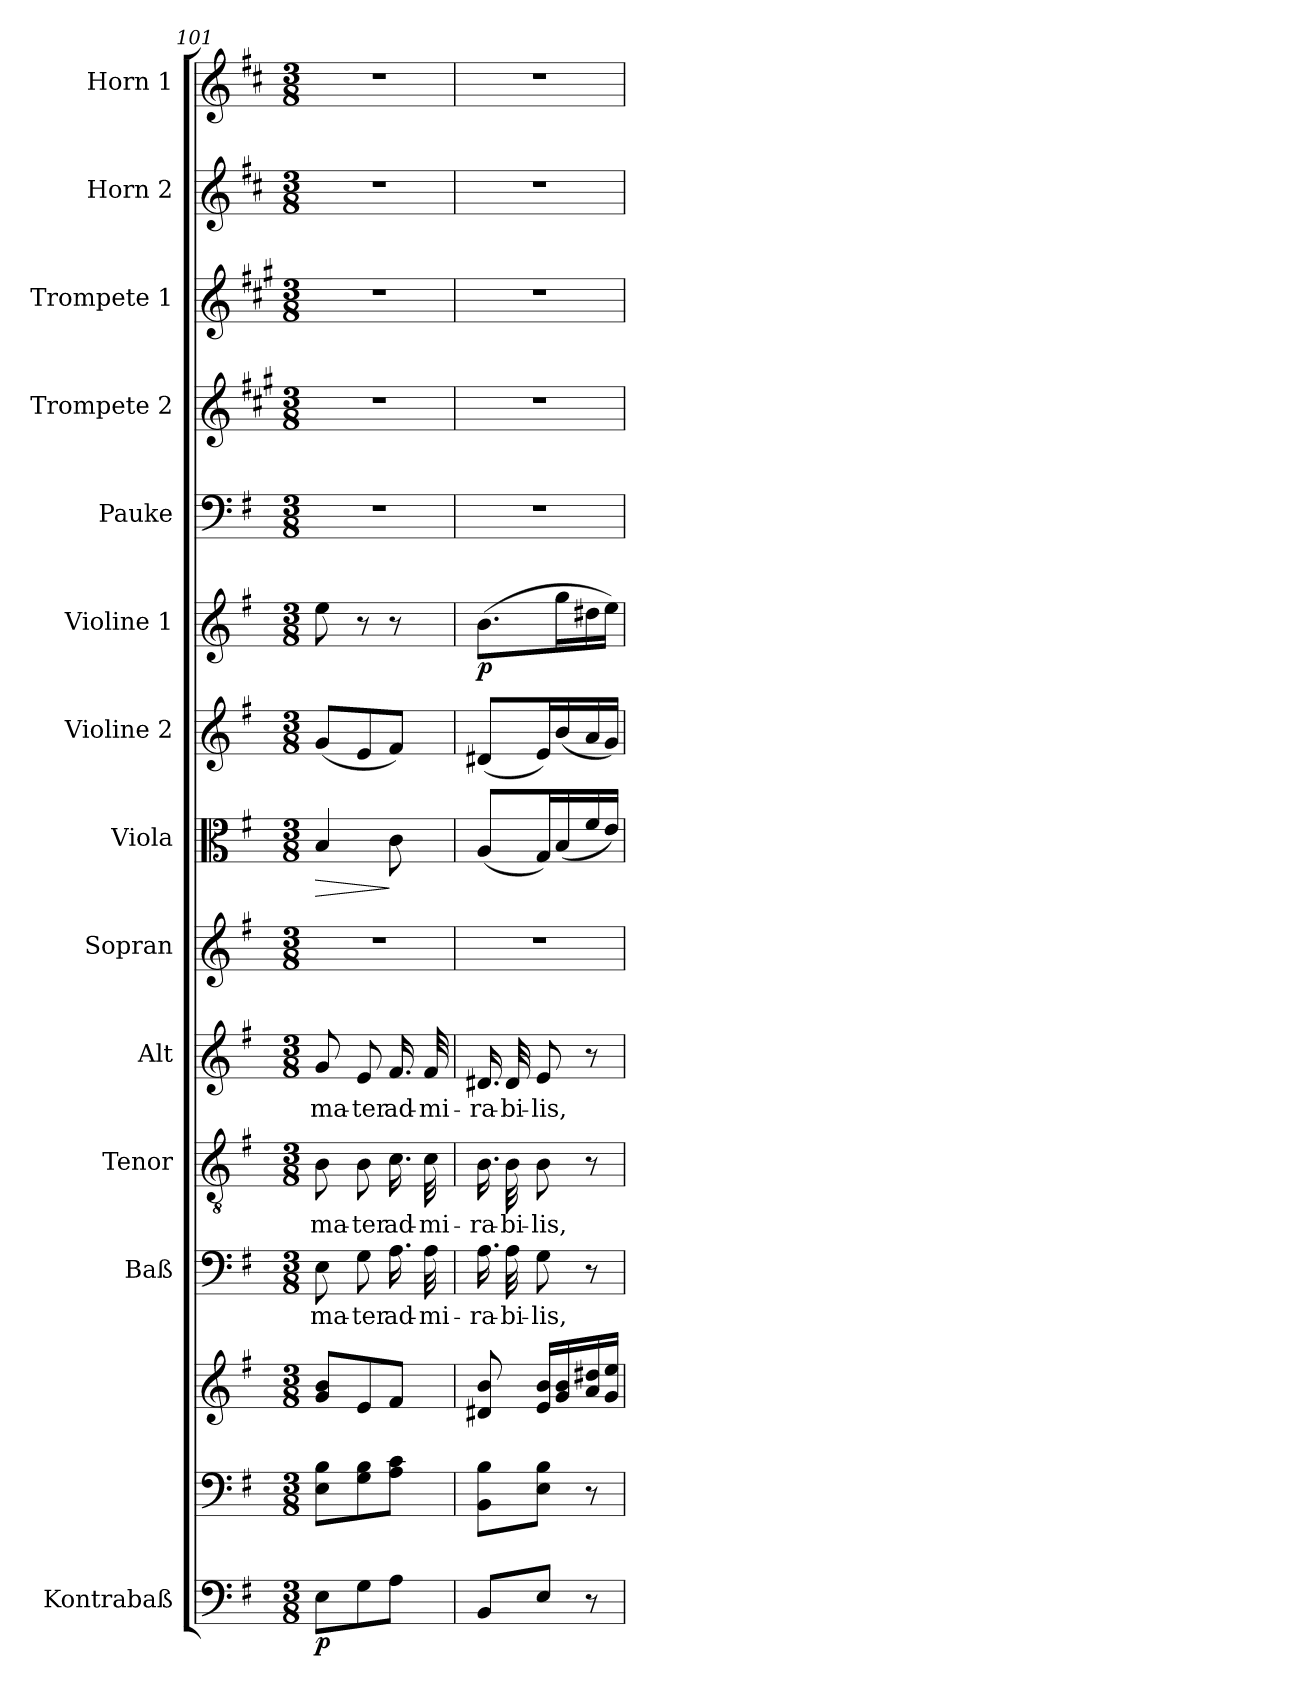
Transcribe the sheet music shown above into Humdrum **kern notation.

**kern	**dynam	**kern	**kern	**kern	**text	**kern	**text	**kern	**text	**kern	**kern	**dynam	**kern	**kern	**dynam	**kern	**kern	**kern	**kern	**kern
*part14	*part14	*part13	*part13	*part12	*part12	*part11	*part11	*part10	*part10	*part9	*part8	*part8	*part7	*part6	*part6	*part5	*part4	*part3	*part2	*part1
*staff15	*staff15	*staff14	*staff13	*staff12	*staff12	*staff11	*staff11	*staff10	*staff10	*staff9	*staff8	*staff8	*staff7	*staff6	*staff6	*staff5	*staff4	*staff3	*staff2	*staff1
*I"Kontrabaß	*	*	*	*I"Baß	*	*I"Tenor	*	*I"Alt	*	*I"Sopran	*I"Viola	*	*I"Violine 2	*I"Violine 1	*	*I"Pauke	*I"Trompete 2	*I"Trompete 1	*I"Horn 2	*I"Horn 1
*I'Kb.	*	*	*	*	*	*	*	*	*	*	*I'Vla.	*	*I'Vl. 2	*I'Vl. 1	*	*	*I'Tr. 2	*I'Tr. 1	*I'Hr. 2	*I'Hr. 1
*clefF4	*	*clefF4	*clefG2	*clefF4	*	*clefGv2	*	*clefG2	*	*clefG2	*clefC3	*	*clefG2	*clefG2	*	*clefF4	*clefG2	*clefG2	*clefG2	*clefG2
*ITrd7c12	*	*	*	*	*	*	*	*	*	*	*	*	*	*	*	*	*ITrd1c2	*ITrd1c2	*ITrd4c7	*ITrd4c7
*k[f#]	*	*k[f#]	*k[f#]	*k[f#]	*	*k[f#]	*	*k[f#]	*	*k[f#]	*k[f#]	*	*k[f#]	*k[f#]	*	*k[f#]	*k[f#]	*k[f#]	*k[f#]	*k[f#]
*G:	*	*G:	*G:	*G:	*	*G:	*	*G:	*	*G:	*G:	*	*G:	*G:	*	*G:	*G:	*G:	*G:	*G:
*M3/8	*	*M3/8	*M3/8	*M3/8	*	*M3/8	*	*M3/8	*	*M3/8	*M3/8	*	*M3/8	*M3/8	*	*M3/8	*M3/8	*M3/8	*M3/8	*M3/8
=101	=101	=101	=101	=101	=101	=101	=101	=101	=101	=101	=101	=101	=101	=101	=101	=101	=101	=101	=101	=101
!	!LO:DY:b	!	!	!	!LO:LY:b	!	!LO:LY:b	!	!LO:LY:b	!	!	!LO:HP:b	!	!	!	!	!	!	!	!
8EE\L	p	8E\ 8B\L	8g/ 8b/L	8E\	ma-	8B\	ma-	8g/	ma-	4.r	4B/	>	(<8g/L	8ee\	.	4.r	4.r	4.r	4.r	4.r
!	!	!	!	!	!LO:LY:b	!	!LO:LY:b	!	!LO:LY:b	!	!	!	!	!	!	!	!	!	!	!
8GG\	.	8G\ 8B\	8e/	8G\	-ter	8B\	-ter	8e/	-ter	.	.	.	8e/	8r	.	.	.	.	.	.
!	!	!	!	!	!LO:LY:b	!	!LO:LY:b	!	!LO:LY:b	!	!	!	!	!	!	!	!	!	!	!
8AA\J	.	8A\ 8c\J	8f#/J	16.A\	ad-	16.c\	ad-	16.f#/	ad-	.	8c\	]	8f#/J)	8r	.	.	.	.	.	.
!	!	!	!	!	!LO:LY:b	!	!LO:LY:b	!	!LO:LY:b	!	!	!	!	!	!	!	!	!	!	!
.	.	.	.	32A\	-mi-	32c\	-mi-	32f#/	-mi-	.	.	.	.	.	.	.	.	.	.	.
=102	=102	=102	=102	=102	=102	=102	=102	=102	=102	=102	=102	=102	=102	=102	=102	=102	=102	=102	=102	=102
!	!	!	!	!	!LO:LY:b	!	!LO:LY:b	!	!LO:LY:b	!	!	!	!	!	!LO:DY:b	!	!	!	!	!
8BBB/L	.	8BB\ 8B\L	8d#X/ 8b/	16.A\	-ra-	16.B\	-ra-	16.d#X/	-ra-	4.r	(<8A/L	.	(<8d#X/L	(>8.b\L	p	4.r	4.r	4.r	4.r	4.r
!	!	!	!	!	!LO:LY:b	!	!LO:LY:b	!	!LO:LY:b	!	!	!	!	!	!	!	!	!	!	!
.	.	.	.	32A\	-bi-	32B\	-bi-	32d#/	-bi-	.	.	.	.	.	.	.	.	.	.	.
!	!	!	!	!	!LO:LY:b	!	!LO:LY:b	!	!LO:LY:b	!	!	!	!	!	!	!	!	!	!	!
8EE/J	.	8E\ 8B\J	16e/ 16b/LL	8G\	-lis,	8B\	-lis,	8e/	-lis,	.	16G/L)	.	16e/L)	.	.	.	.	.	.	.
.	.	.	16g/ 16b/	.	.	.	.	.	.	.	(<16B/	.	(<16b/	16gg\L	.	.	.	.	.	.
8r	.	8r	16a/ 16dd#X/	8r	.	8r	.	8r	.	.	16f#/	.	16a/	16dd#X\	.	.	.	.	.	.
.	.	.	16g/ 16ee/JJ	.	.	.	.	.	.	.	16e/JJ)	.	16g/JJ)	16ee\JJ)	.	.	.	.	.	.
=	=	=	=	=	=	=	=	=	=	=	=	=	=	=	=	=	=	=	=	=
*-	*-	*-	*-	*-	*-	*-	*-	*-	*-	*-	*-	*-	*-	*-	*-	*-	*-	*-	*-	*-
